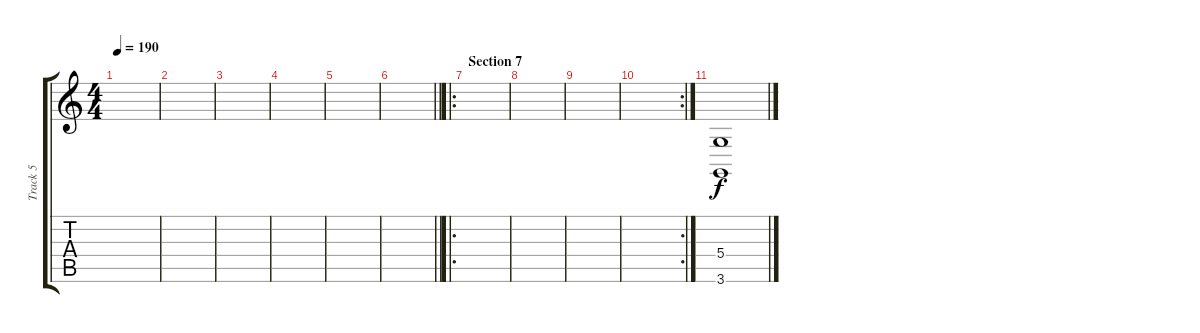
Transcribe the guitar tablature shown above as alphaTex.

\track ("Track 5" "Track 5") {instrument sitar}
\staff {score tabs}
\tuning (E4 B3 G3 D3 A2 E2) {hide}
\ts (4 4)
\tempo 190
\clef g2
\ks c
|
|
|
|
|
\barLineRight lightlight
|
\ro
\section ("" "Section 7")
|
|
|
\rc 2
|
(5.4 3.6).1
